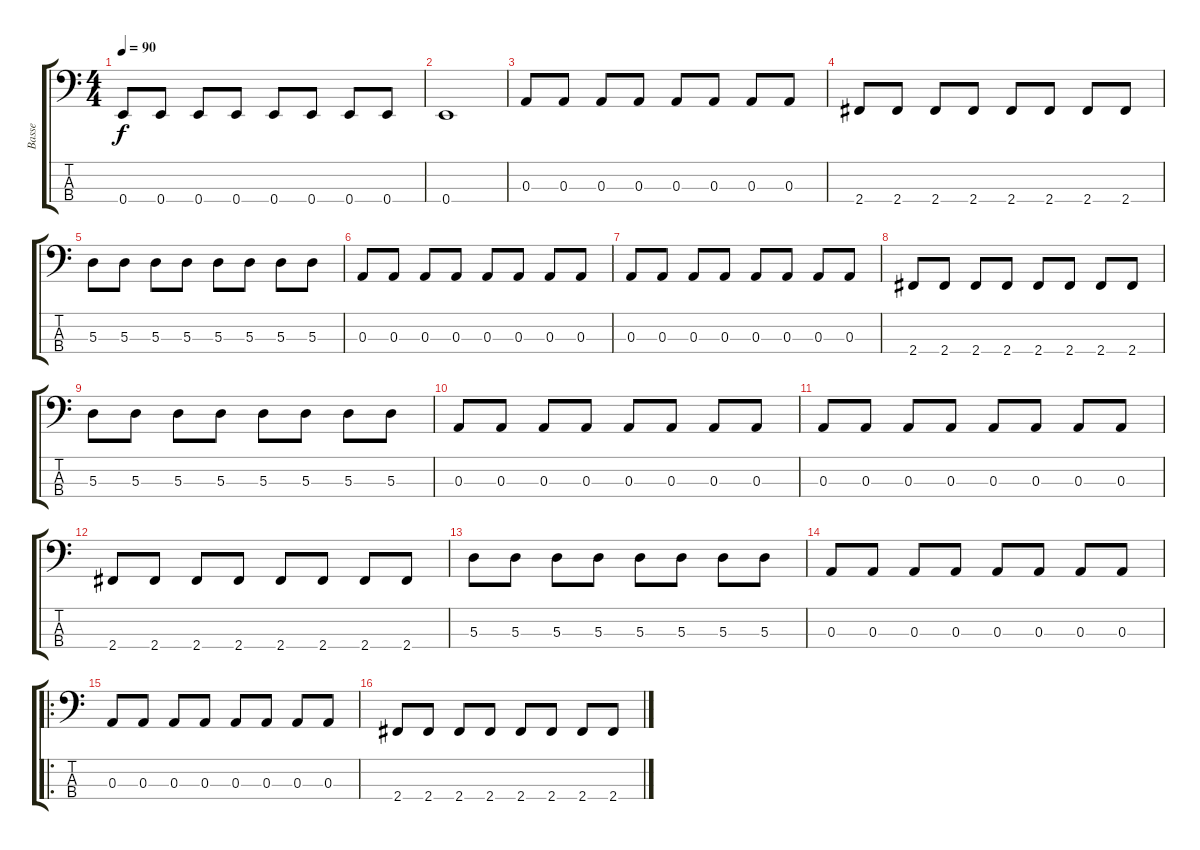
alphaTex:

\track ("Basse" "Basse") {instrument acousticguitarnylon}
\staff {score tabs}
\tuning (G2 D2 A1 E1) {hide}
\ts (4 4)
\tempo 90
\clef f4
\ks c
0.4.8{dy f} 0.4.8 0.4.8 0.4.8 0.4.8 0.4.8 0.4.8 0.4.8 |
0.4.1 |
0.3.8 0.3.8 0.3.8 0.3.8 0.3.8 0.3.8 0.3.8 0.3.8 |
2.4.8 2.4.8 2.4.8 2.4.8 2.4.8 2.4.8 2.4.8 2.4.8 |
5.3.8 5.3.8 5.3.8 5.3.8 5.3.8 5.3.8 5.3.8 5.3.8 |
0.3.8 0.3.8 0.3.8 0.3.8 0.3.8 0.3.8 0.3.8 0.3.8 |
0.3.8 0.3.8 0.3.8 0.3.8 0.3.8 0.3.8 0.3.8 0.3.8 |
2.4.8 2.4.8 2.4.8 2.4.8 2.4.8 2.4.8 2.4.8 2.4.8 |
5.3.8 5.3.8 5.3.8 5.3.8 5.3.8 5.3.8 5.3.8 5.3.8 |
0.3.8 0.3.8 0.3.8 0.3.8 0.3.8 0.3.8 0.3.8 0.3.8 |
0.3.8 0.3.8 0.3.8 0.3.8 0.3.8 0.3.8 0.3.8 0.3.8 |
2.4.8 2.4.8 2.4.8 2.4.8 2.4.8 2.4.8 2.4.8 2.4.8 |
5.3.8 5.3.8 5.3.8 5.3.8 5.3.8 5.3.8 5.3.8 5.3.8 |
0.3.8 0.3.8 0.3.8 0.3.8 0.3.8 0.3.8 0.3.8 0.3.8 |
\ro
0.3.8 0.3.8 0.3.8 0.3.8 0.3.8 0.3.8 0.3.8 0.3.8 |
2.4.8 2.4.8 2.4.8 2.4.8 2.4.8 2.4.8 2.4.8 2.4.8
